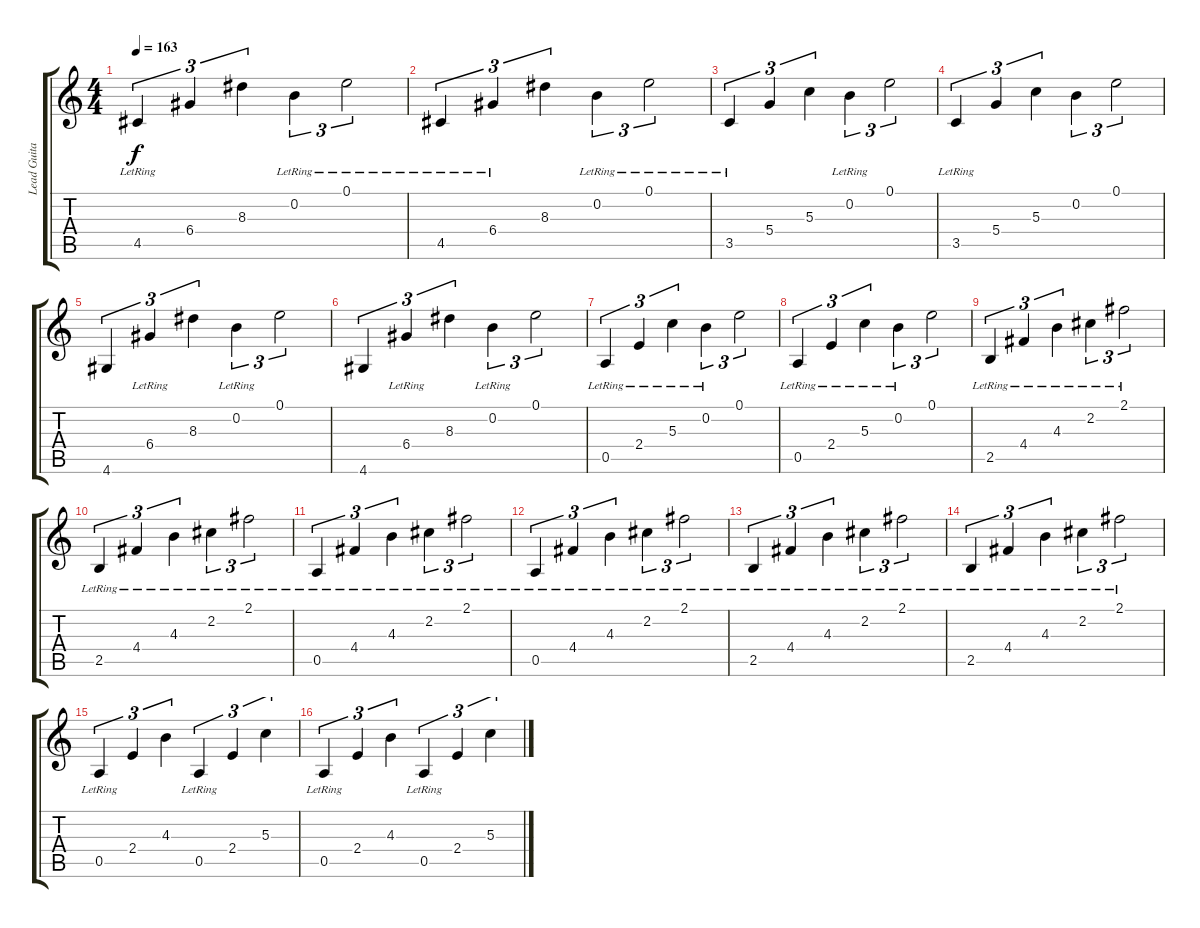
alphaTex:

\track ("Lead Guitar" "Lead Guita") {instrument electricguitarjazz}
\staff {score tabs}
\tuning (E4 B3 G3 D3 A2 E2) {hide}
\ts (4 4)
\tempo 163
\clef g2
\ks c
4.5{lr}.4{tu (3 2) dy f} 6.4.4{tu (3 2)} 8.3.4{tu (3 2)} 0.2{lr}.4{tu (3 2)} 0.1{lr}.2{tu (3 2)} |
4.5{lr}.4{tu (3 2)} 6.4{lr}.4{tu (3 2)} 8.3.4{tu (3 2)} 0.2{lr}.4{tu (3 2)} 0.1{lr}.2{tu (3 2)} |
3.5{lr}.4{tu (3 2)} 5.4.4{tu (3 2)} 5.3.4{tu (3 2)} 0.2{lr}.4{tu (3 2)} 0.1.2{tu (3 2)} |
3.5{lr}.4{tu (3 2)} 5.4.4{tu (3 2)} 5.3.4{tu (3 2)} 0.2.4{tu (3 2)} 0.1.2{tu (3 2)} |
4.6.4{tu (3 2)} 6.4{lr}.4{tu (3 2)} 8.3.4{tu (3 2)} 0.2{lr}.4{tu (3 2)} 0.1.2{tu (3 2)} |
4.6.4{tu (3 2)} 6.4{lr}.4{tu (3 2)} 8.3.4{tu (3 2)} 0.2{lr}.4{tu (3 2)} 0.1.2{tu (3 2)} |
0.5{lr}.4{tu (3 2)} 2.4{lr}.4{tu (3 2)} 5.3{lr}.4{tu (3 2)} 0.2{lr}.4{tu (3 2)} 0.1.2{tu (3 2)} |
0.5{lr}.4{tu (3 2)} 2.4{lr}.4{tu (3 2)} 5.3{lr}.4{tu (3 2)} 0.2{lr}.4{tu (3 2)} 0.1.2{tu (3 2)} |
2.5{lr}.4{tu (3 2)} 4.4{lr}.4{tu (3 2)} 4.3{lr}.4{tu (3 2)} 2.2{lr}.4{tu (3 2)} 2.1{lr}.2{tu (3 2)} |
2.5{lr}.4{tu (3 2)} 4.4{lr}.4{tu (3 2)} 4.3{lr}.4{tu (3 2)} 2.2{lr}.4{tu (3 2)} 2.1{lr}.2{tu (3 2)} |
0.5{lr}.4{tu (3 2)} 4.4{lr}.4{tu (3 2)} 4.3{lr}.4{tu (3 2)} 2.2{lr}.4{tu (3 2)} 2.1{lr}.2{tu (3 2)} |
0.5{lr}.4{tu (3 2)} 4.4{lr}.4{tu (3 2)} 4.3{lr}.4{tu (3 2)} 2.2{lr}.4{tu (3 2)} 2.1{lr}.2{tu (3 2)} |
2.5{lr}.4{tu (3 2)} 4.4{lr}.4{tu (3 2)} 4.3{lr}.4{tu (3 2)} 2.2{lr}.4{tu (3 2)} 2.1{lr}.2{tu (3 2)} |
2.5{lr}.4{tu (3 2)} 4.4{lr}.4{tu (3 2)} 4.3{lr}.4{tu (3 2)} 2.2{lr}.4{tu (3 2)} 2.1{lr}.2{tu (3 2)} |
0.5{lr}.4{tu (3 2)} 2.4.4{tu (3 2)} 4.3.4{tu (3 2)} 0.5{lr}.4{tu (3 2)} 2.4.4{tu (3 2)} 5.3.4{tu (3 2)} |
0.5{lr}.4{tu (3 2) volume 12} 2.4.4{tu (3 2)} 4.3.4{tu (3 2)} 0.5{lr}.4{tu (3 2)} 2.4.4{tu (3 2)} 5.3.4{tu (3 2)}
